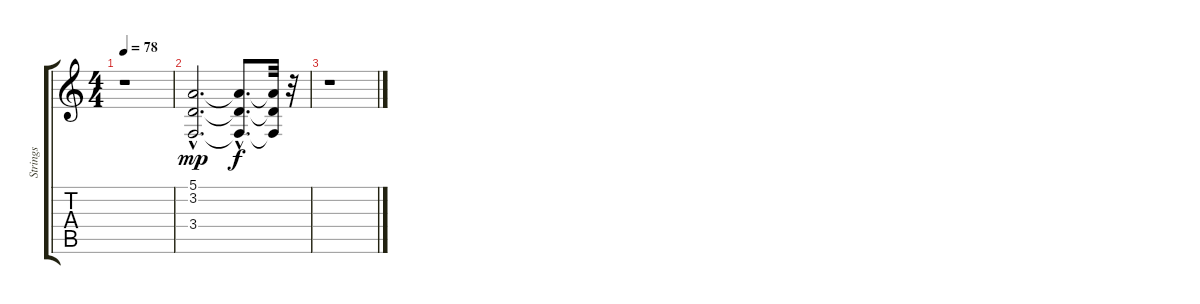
\track ("Strings             " "Strings   ") {instrument stringensemble1}
\staff {score tabs}
\tuning (E4 B3 G3 D3 A2 E2) {hide}
\ts (4 4)
\tempo 78
\clef g2
\ks c
r.1{dy mp} |
(5.1{hac} 3.2{hac} 3.4{hac}).2{d} (5.1{hac t} 3.2{hac t} 3.4{hac t}).8{d dy f} (5.1{t} 3.2{t} 3.4{t}).32 r.32 |
r.1
